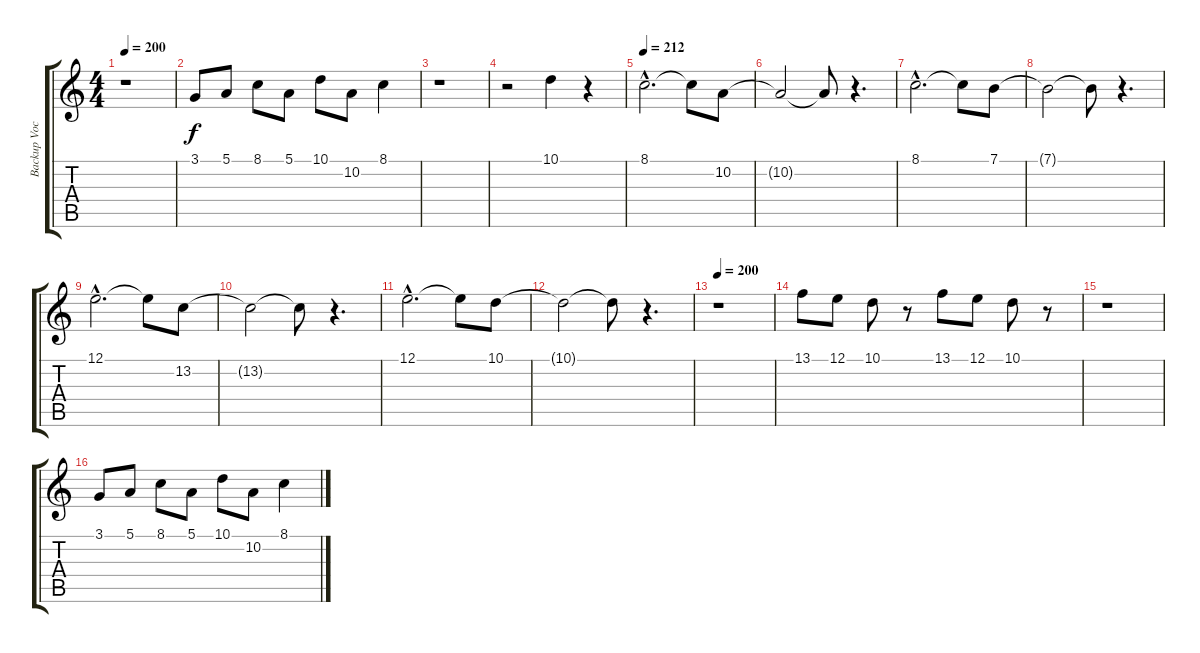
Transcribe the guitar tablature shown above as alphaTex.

\track ("Backup Vocals" "Backup Voc") {instrument choiraahs}
\staff {score tabs}
\tuning (E4 B3 G3 D3 A2 E2) {hide}
\ts (4 4)
\tempo 200
\clef g2
\ks c
r.1{dy f} |
3.1.8 5.1.8 8.1.8 5.1.8 10.1.8 10.2.8 8.1.4 |
r.1 |
r.2 10.1.4 r.4 |
\tempo 212
8.1{hac}.2{d} 8.1{t}.8 10.2.8 |
10.2{t}.2 10.2{t}.8 r.4{d} |
8.1{hac}.2{d} 8.1{t}.8 7.1.8 |
7.1{t}.2 7.1{t}.8 r.4{d} |
12.1{hac}.2{d} 12.1{t}.8 13.2.8 |
13.2{t}.2 13.2{t}.8 r.4{d} |
12.1{hac}.2{d} 12.1{t}.8 10.1.8 |
10.1{t}.2 10.1{t}.8 r.4{d} |
\tempo 200
r.1 |
13.1.8 12.1.8 10.1.8 r.8 13.1.8 12.1.8 10.1.8 r.8 |
r.1 |
3.1.8 5.1.8 8.1.8 5.1.8 10.1.8 10.2.8 8.1.4
